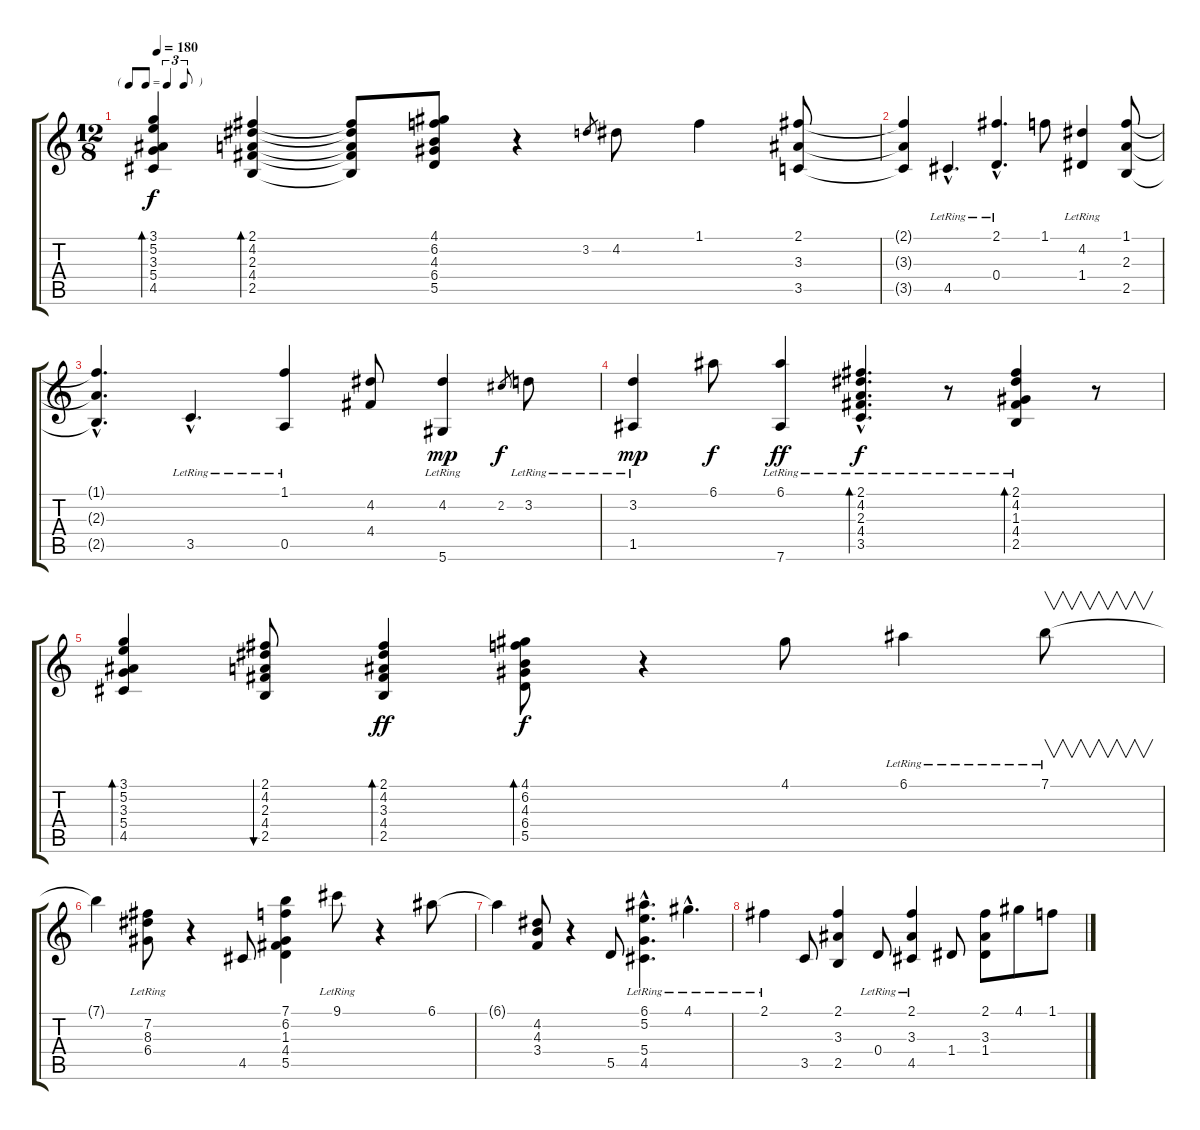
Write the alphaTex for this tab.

\track "" {instrument acousticguitarnylon}
\staff {score tabs}
\tuning (E4 B3 G3 D3 A2 Eb2) {hide}
\ts (12 8)
\tf triplet8th
\tempo 180
\clef g2
\ks c
(3.1 5.2 3.3 5.4 4.5).4{bd 30 dy f} (2.1 4.2 2.3 4.4 2.5).4{bd 30} (2.1{t} 4.2{t} 2.3{t} 4.4{t} 2.5{t}).8 (4.1 6.2 4.3 6.4 5.5).8 r.4 3.2.8{gr} 4.2.8 1.1.4 (2.1 3.3 3.5).8 |
(2.1{t} 3.3{t} 3.5{t}).4 4.5{hac lr}.4{d} (2.1{hac} 0.4{hac lr}).4{d} 1.1.8 (4.2 1.4{lr}).4 (1.1 2.3 2.5).8 |
(1.1{hac t} 2.3{hac t} 2.5{hac t}).4{d} 3.5{hac lr}.4{d} (1.1 0.5{lr}).4 (4.2 4.4).8 (4.2 5.6{lr}).4{dy mp} 2.2.8{gr dy f} 3.2{lr}.8 |
(3.2 1.5{lr}).4{dy mp} 6.1.8{dy f} (6.1 7.6{lr}).4{dy ff} (2.1{hac} 4.2{hac} 2.3{hac} 4.4{hac} 3.5{hac lr}).4{d bd 30 dy f} r.8 (2.1 4.2 1.3 4.4 2.5{lr}).4{bd 30} r.8 |
(3.1 5.2 3.3 5.4 4.5).4{bd 30} (2.1 4.2 2.3 4.4 2.5).8{bu 30} (2.1 4.2 3.3 4.4 2.5).4{bd 30 dy ff} (4.1 6.2 4.3 6.4 5.5).8{bd 30 dy f} r.4 4.1.8 6.1{lr}.4 7.1{lr}.8{v} |
7.1{t}.4 (7.2 8.3 6.4{lr}).8 r.4 4.5.8 (7.1 6.2 1.3 4.4 5.5).4 9.1{lr}.8 r.4 6.1.8 |
6.1{t}.4 (4.2 4.3 3.4).8 r.4 5.5.8 (6.1{hac} 5.2{hac} 5.4{hac} 4.5{hac lr}).4{d} 4.1{hac lr}.4{d} |
2.1{lr}.4 3.5.8 (2.1 3.3 2.5).4 0.4{lr}.8 (2.1 3.3 4.5{lr}).4 1.4.8 (2.1 3.3 1.4).8 4.1.8 1.1.8
